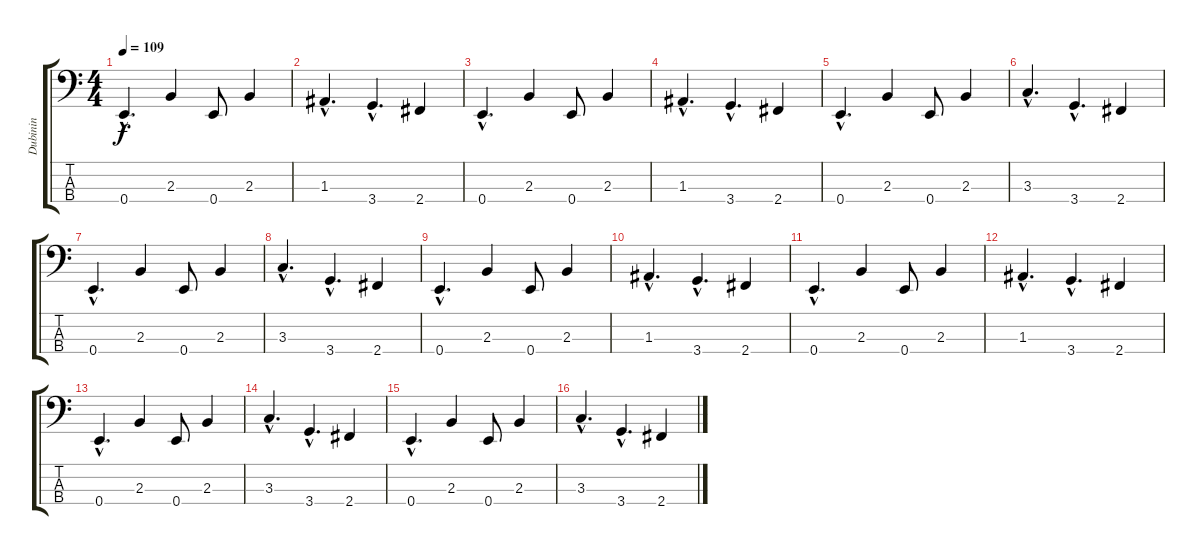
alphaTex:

\track ("Dubinin" "Dubinin") {instrument electricbassfinger}
\staff {score tabs}
\tuning (G2 D2 A1 E1) {hide}
\ts (4 4)
\tempo 109
\clef f4
\ks c
0.4{hac}.4{d dy f instrument electricbassfinger} 2.3.4 0.4.8 2.3.4 |
1.3{hac}.4{d} 3.4{hac}.4{d} 2.4.4 |
0.4{hac}.4{d} 2.3.4 0.4.8 2.3.4 |
1.3{hac}.4{d} 3.4{hac}.4{d} 2.4.4 |
0.4{hac}.4{d} 2.3.4 0.4.8 2.3.4 |
3.3{hac}.4{d} 3.4{hac}.4{d} 2.4.4 |
0.4{hac}.4{d} 2.3.4 0.4.8 2.3.4 |
3.3{hac}.4{d} 3.4{hac}.4{d} 2.4.4 |
0.4{hac}.4{d} 2.3.4 0.4.8 2.3.4 |
1.3{hac}.4{d} 3.4{hac}.4{d} 2.4.4 |
0.4{hac}.4{d} 2.3.4 0.4.8 2.3.4 |
1.3{hac}.4{d} 3.4{hac}.4{d} 2.4.4 |
0.4{hac}.4{d} 2.3.4 0.4.8 2.3.4 |
3.3{hac}.4{d} 3.4{hac}.4{d} 2.4.4 |
0.4{hac}.4{d} 2.3.4 0.4.8 2.3.4 |
3.3{hac}.4{d} 3.4{hac}.4{d} 2.4.4
